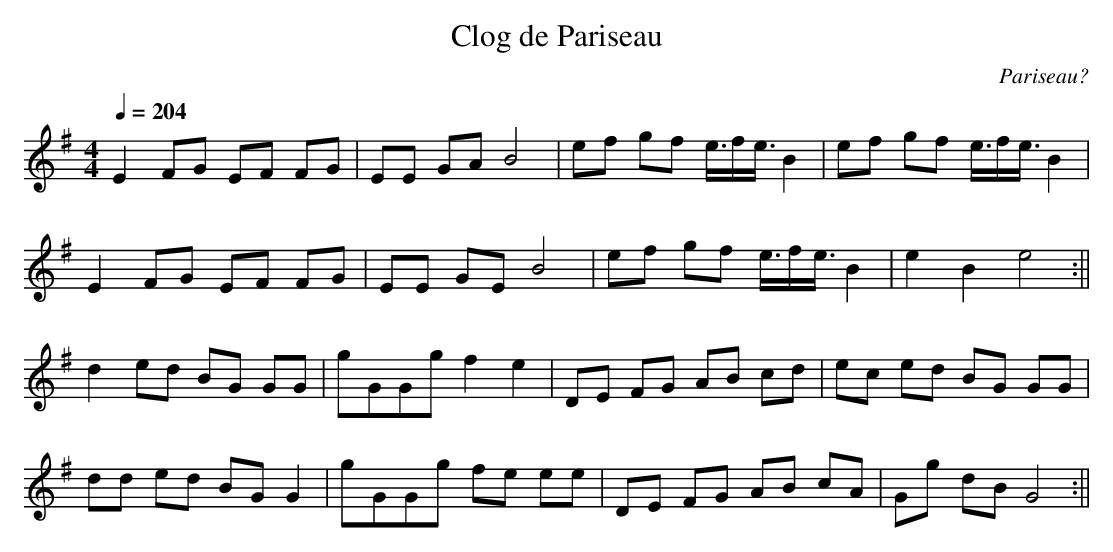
X:1
T:Clog de Pariseau
C: Pariseau?
Q:1/4=204
M:4/4
L:1/8
K:G
E2 FG EF FG |EE GA B4 |ef gf e3/4f/e3/4 B2 |ef gf e3/4f/e3/4 B2 |
E2 FG EF FG |EE GE B4 |ef gf e3/4f/e3/4 B2 |e2 B2 e4 :||
d2 ed BG GG |gGGg f2 e2 |DE FG AB cd |ec ed BG GG |
dd ed BG G2 |gGGg fe ee |DE FG AB cA |Gg dB G4 :||
